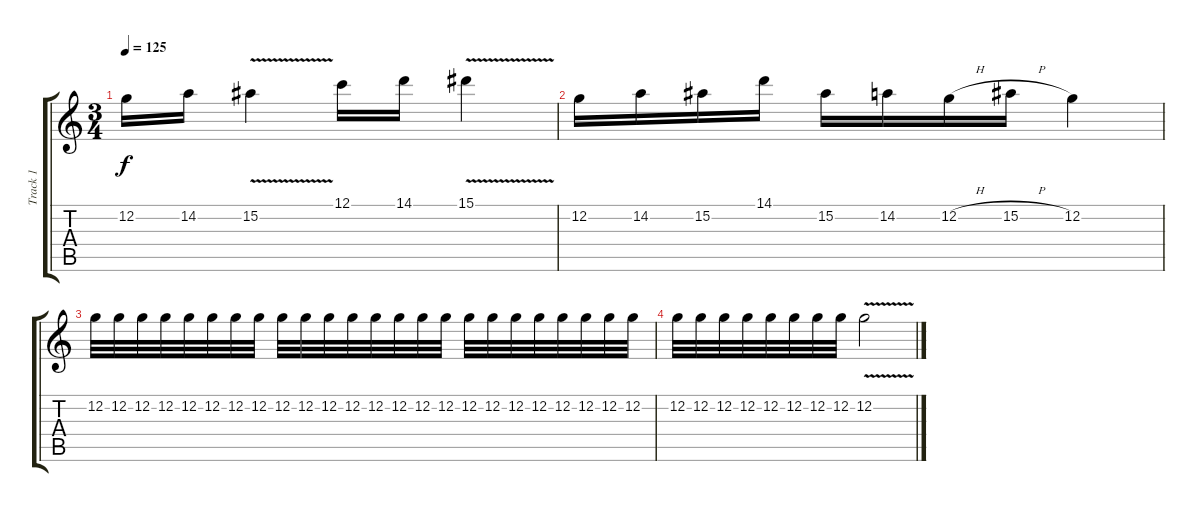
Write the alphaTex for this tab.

\track ("Track 1" "Track 1") {instrument distortionguitar}
\staff {score tabs}
\tuning (C4 G3 Eb3 Bb2 F2 C2) {hide}
\ts (3 4)
\tempo 125
\clef g2
\ks c
12.2.16{dy f} 14.2.16 15.2{v}.4 12.1.16 14.1.16 15.1{v}.4 |
12.2.16 14.2.16 15.2.16 14.1.16 15.2.16 14.2.16 12.2{h}.16 15.2{h}.16 12.2.4 |
12.2.32 12.2.32 12.2.32 12.2.32 12.2.32 12.2.32 12.2.32 12.2.32 12.2.32 12.2.32 12.2.32 12.2.32 12.2.32 12.2.32 12.2.32 12.2.32 12.2.32 12.2.32 12.2.32 12.2.32 12.2.32 12.2.32 12.2.32 12.2.32 |
12.2.32 12.2.32 12.2.32 12.2.32 12.2.32 12.2.32 12.2.32 12.2.32 12.2{v}.2
